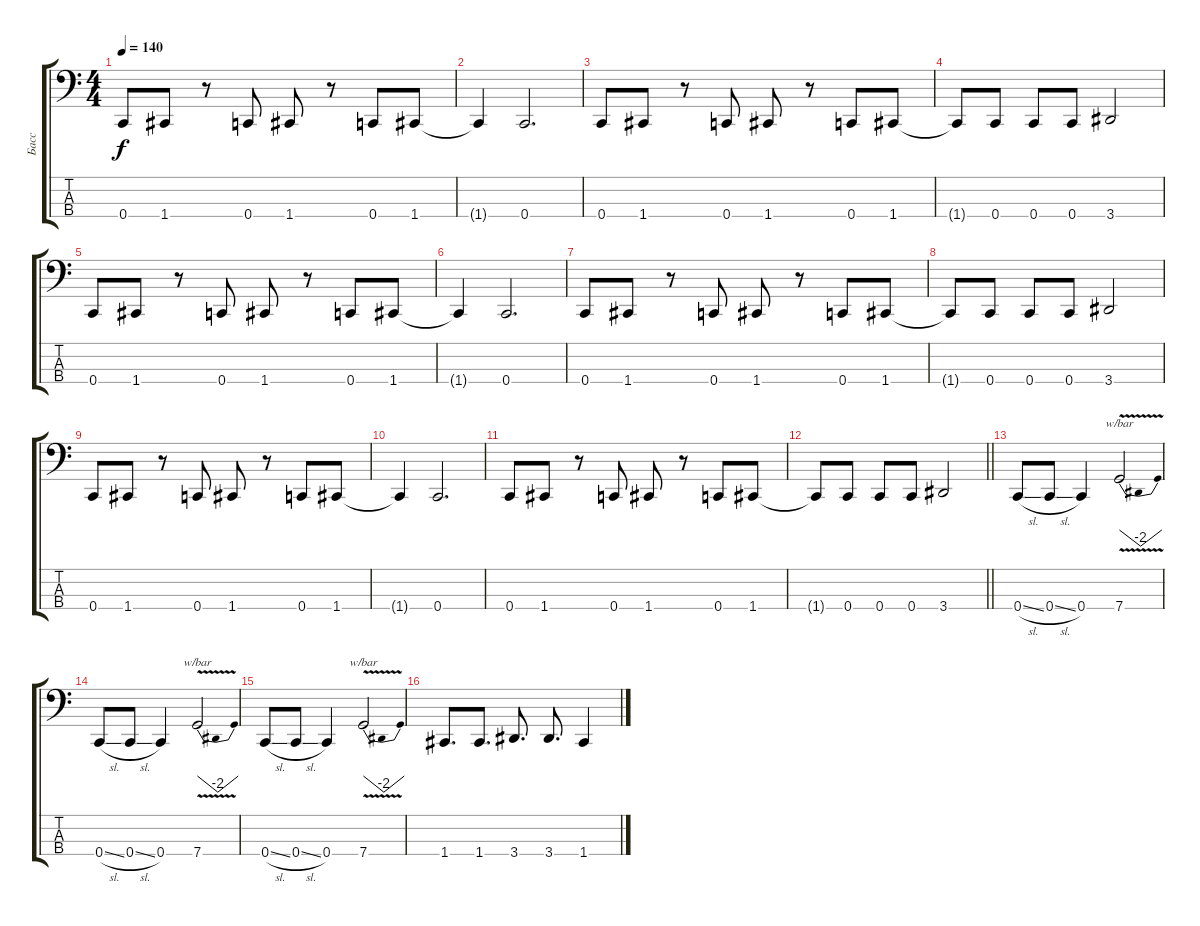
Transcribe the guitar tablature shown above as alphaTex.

\track ("Басс" "Басс") {instrument electricbassfinger}
\staff {score tabs}
\tuning (F2 C2 G1 C1) {hide}
\ts (4 4)
\tempo 140
\clef f4
\ks c
0.4.8{dy f} 1.4.8 r.8 0.4.8 1.4.8 r.8 0.4.8 1.4.8 |
1.4{t}.4 0.4.2{d} |
0.4.8 1.4.8 r.8 0.4.8 1.4.8 r.8 0.4.8 1.4.8 |
1.4{t}.8 0.4.8 0.4.8 0.4.8 3.4.2 |
0.4.8 1.4.8 r.8 0.4.8 1.4.8 r.8 0.4.8 1.4.8 |
1.4{t}.4 0.4.2{d} |
0.4.8 1.4.8 r.8 0.4.8 1.4.8 r.8 0.4.8 1.4.8 |
1.4{t}.8 0.4.8 0.4.8 0.4.8 3.4.2 |
0.4.8 1.4.8 r.8 0.4.8 1.4.8 r.8 0.4.8 1.4.8 |
1.4{t}.4 0.4.2{d} |
0.4.8 1.4.8 r.8 0.4.8 1.4.8 r.8 0.4.8 1.4.8 |
\barLineRight lightlight
1.4{t}.8 0.4.8 0.4.8 0.4.8 3.4.2 |
\section ("" " ")
0.4{sl}.8 0.4{sl}.8 0.4.4 7.4{v}.2{tbe (dip default 0 0 30 -8 60 0)} |
0.4{sl}.8 0.4{sl}.8 0.4.4 7.4{v}.2{tbe (dip default 0 0 30 -8 60 0)} |
0.4{sl}.8 0.4{sl}.8 0.4.4 7.4{v}.2{tbe (dip default 0 0 30 -8 60 0)} |
1.4.8{d} 1.4.8{d} 3.4.8{d} 3.4.8{d} 1.4.4
